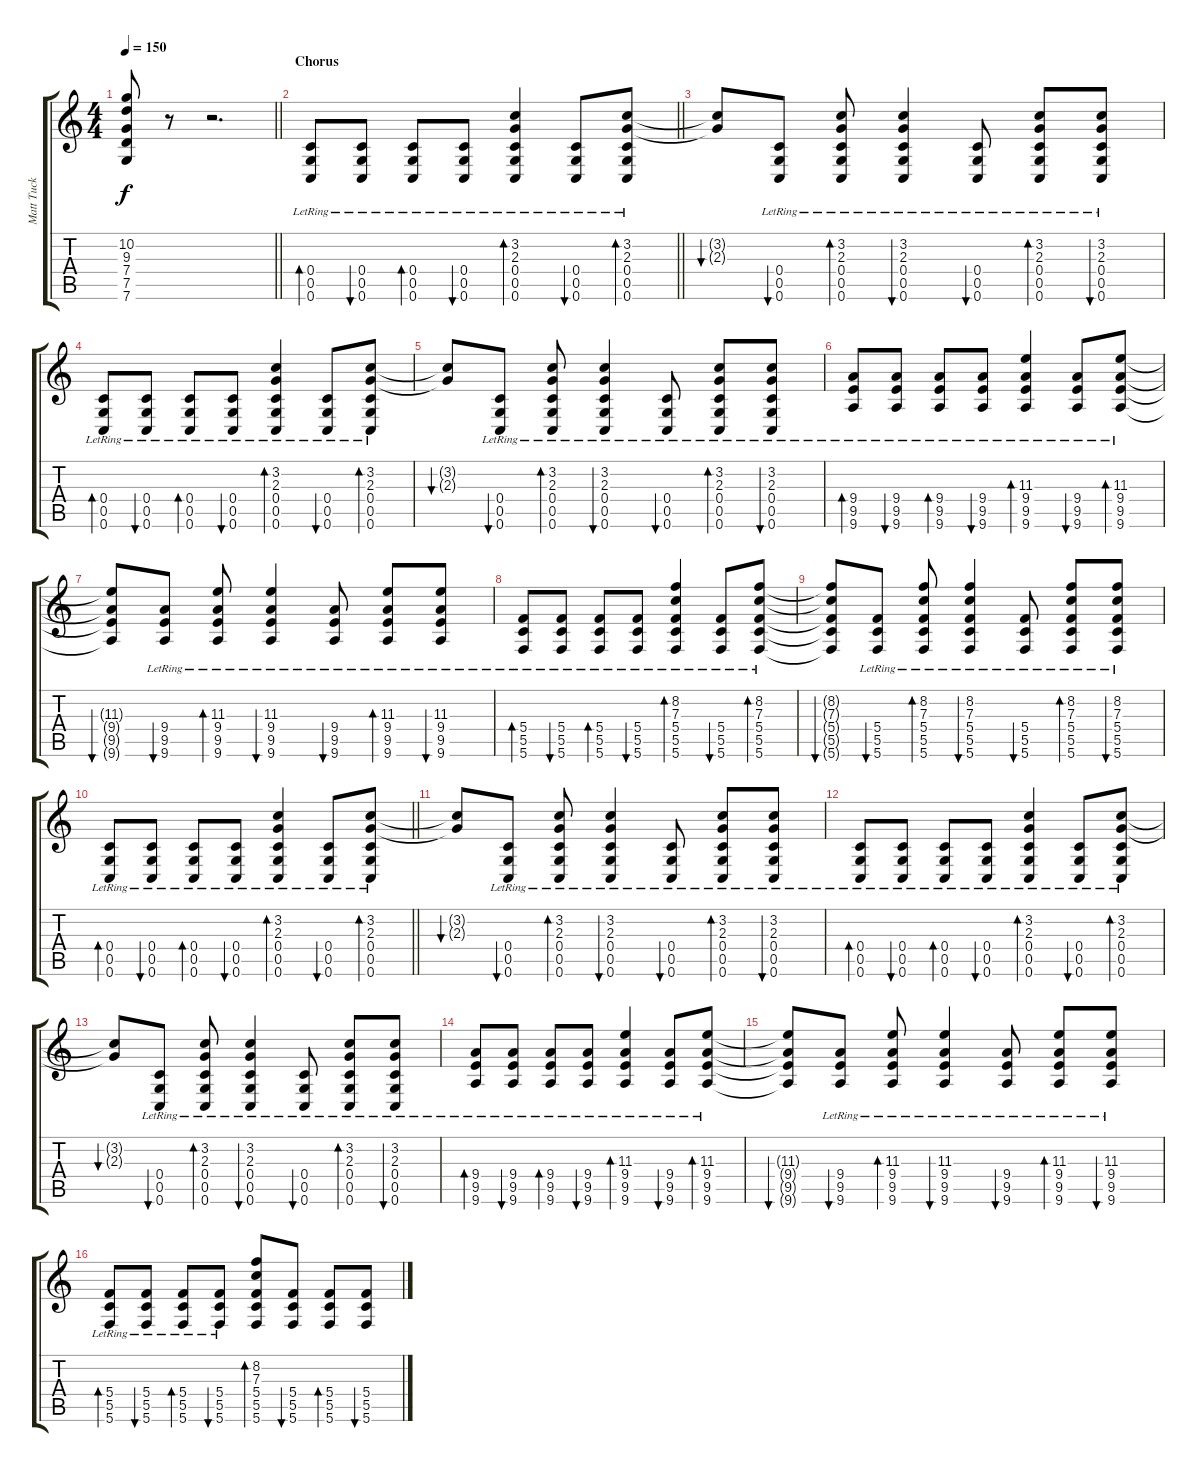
\track ("Matt Tuck" "Matt Tuck") {instrument acousticguitarsteel}
\staff {score tabs}
\tuning (D4 A3 F3 C3 G2 C2) {hide}
\ts (4 4)
\tempo 150
\clef g2
\barLineRight lightlight
\ks c
(10.2 9.3 7.4 7.5 7.6).8{dy f} r.8 r.2{d} |
\section ("" "Chorus")
\barLineRight lightlight
(0.4{lr} 0.5{lr} 0.6{lr}).8{bd 60} (0.4{lr} 0.5{lr} 0.6{lr}).8{bu 60} (0.4{lr} 0.5{lr} 0.6{lr}).8{bd 60} (0.4{lr} 0.5{lr} 0.6{lr}).8{bu 60} (3.2{lr} 2.3{lr} 0.4{lr} 0.5{lr} 0.6{lr}).4{bd 60} (0.4{lr} 0.5{lr} 0.6{lr}).8{bu 60} (3.2{lr} 2.3{lr} 0.4{lr} 0.5{lr} 0.6{lr}).8{bd 60} |
\section ("" "")
(3.2{t} 2.3{t}).8{bu 60} (0.4{lr} 0.5{lr} 0.6{lr}).8{bu 60} (3.2{lr} 2.3{lr} 0.4{lr} 0.5{lr} 0.6{lr}).8{bd 60} (3.2{lr} 2.3{lr} 0.4{lr} 0.5{lr} 0.6{lr}).4{bu 60} (0.4{lr} 0.5{lr} 0.6{lr}).8{bu 60} (3.2{lr} 2.3{lr} 0.4{lr} 0.5{lr} 0.6{lr}).8{bd 60} (3.2{lr} 2.3{lr} 0.4{lr} 0.5{lr} 0.6{lr}).8{bu 60} |
(0.4{lr} 0.5{lr} 0.6{lr}).8{bd 60} (0.4{lr} 0.5{lr} 0.6{lr}).8{bu 60} (0.4{lr} 0.5{lr} 0.6{lr}).8{bd 60} (0.4{lr} 0.5{lr} 0.6{lr}).8{bu 60} (3.2{lr} 2.3{lr} 0.4{lr} 0.5{lr} 0.6{lr}).4{bd 60} (0.4{lr} 0.5{lr} 0.6{lr}).8{bu 60} (3.2{lr} 2.3{lr} 0.4{lr} 0.5{lr} 0.6{lr}).8{bd 60} |
(3.2{t} 2.3{t}).8{bu 60} (0.4{lr} 0.5{lr} 0.6{lr}).8{bu 60} (3.2{lr} 2.3{lr} 0.4{lr} 0.5{lr} 0.6{lr}).8{bd 60} (3.2{lr} 2.3{lr} 0.4{lr} 0.5{lr} 0.6{lr}).4{bu 60} (0.4{lr} 0.5{lr} 0.6{lr}).8{bu 60} (3.2{lr} 2.3{lr} 0.4{lr} 0.5{lr} 0.6{lr}).8{bd 60} (3.2{lr} 2.3{lr} 0.4{lr} 0.5{lr} 0.6{lr}).8{bu 60} |
(9.4{lr} 9.5{lr} 9.6{lr}).8{bd 60} (9.4{lr} 9.5{lr} 9.6{lr}).8{bu 60} (9.4{lr} 9.5{lr} 9.6{lr}).8{bd 60} (9.4{lr} 9.5{lr} 9.6{lr}).8{bu 60} (11.3{lr} 9.4{lr} 9.5{lr} 9.6{lr}).4{bd 60} (9.4{lr} 9.5{lr} 9.6{lr}).8{bu 60} (11.3{lr} 9.4{lr} 9.5{lr} 9.6{lr}).8{bd 60} |
(11.3{t} 9.4{t} 9.5{t} 9.6{t}).8{bu 60} (9.4{lr} 9.5{lr} 9.6{lr}).8{bu 60} (11.3{lr} 9.4{lr} 9.5{lr} 9.6{lr}).8{bd 60} (11.3{lr} 9.4{lr} 9.5{lr} 9.6{lr}).4{bu 60} (9.4{lr} 9.5{lr} 9.6{lr}).8{bu 60} (11.3{lr} 9.4{lr} 9.5{lr} 9.6{lr}).8{bd 60} (11.3{lr} 9.4{lr} 9.5{lr} 9.6{lr}).8{bu 60} |
(5.4{lr} 5.5{lr} 5.6{lr}).8{bd 60} (5.4{lr} 5.5{lr} 5.6{lr}).8{bu 60} (5.4{lr} 5.5{lr} 5.6{lr}).8{bd 60} (5.4{lr} 5.5{lr} 5.6{lr}).8{bu 60} (8.2{lr} 7.3{lr} 5.4{lr} 5.5{lr} 5.6{lr}).4{bd 60} (5.4{lr} 5.5{lr} 5.6{lr}).8{bu 60} (8.2{lr} 7.3{lr} 5.4{lr} 5.5{lr} 5.6{lr}).8{bd 60} |
(8.2{t} 7.3{t} 5.4{t} 5.5{t} 5.6{t}).8{bu 60} (5.4{lr} 5.5{lr} 5.6{lr}).8{bu 60} (8.2{lr} 7.3{lr} 5.4{lr} 5.5{lr} 5.6{lr}).8{bd 60} (8.2{lr} 7.3{lr} 5.4{lr} 5.5{lr} 5.6{lr}).4{bu 60} (5.4{lr} 5.5{lr} 5.6{lr}).8{bu 60} (8.2{lr} 7.3{lr} 5.4{lr} 5.5{lr} 5.6{lr}).8{bd 60} (8.2{lr} 7.3{lr} 5.4{lr} 5.5{lr} 5.6{lr}).8{bu 60} |
\barLineRight lightlight
(0.4{lr} 0.5{lr} 0.6{lr}).8{bd 60} (0.4{lr} 0.5{lr} 0.6{lr}).8{bu 60} (0.4{lr} 0.5{lr} 0.6{lr}).8{bd 60} (0.4{lr} 0.5{lr} 0.6{lr}).8{bu 60} (3.2{lr} 2.3{lr} 0.4{lr} 0.5{lr} 0.6{lr}).4{bd 60} (0.4{lr} 0.5{lr} 0.6{lr}).8{bu 60} (3.2{lr} 2.3{lr} 0.4{lr} 0.5{lr} 0.6{lr}).8{bd 60} |
(3.2{t} 2.3{t}).8{bu 60} (0.4{lr} 0.5{lr} 0.6{lr}).8{bu 60} (3.2{lr} 2.3{lr} 0.4{lr} 0.5{lr} 0.6{lr}).8{bd 60} (3.2{lr} 2.3{lr} 0.4{lr} 0.5{lr} 0.6{lr}).4{bu 60} (0.4{lr} 0.5{lr} 0.6{lr}).8{bu 60} (3.2{lr} 2.3{lr} 0.4{lr} 0.5{lr} 0.6{lr}).8{bd 60} (3.2{lr} 2.3{lr} 0.4{lr} 0.5{lr} 0.6{lr}).8{bu 60} |
(0.4{lr} 0.5{lr} 0.6{lr}).8{bd 60} (0.4{lr} 0.5{lr} 0.6{lr}).8{bu 60} (0.4{lr} 0.5{lr} 0.6{lr}).8{bd 60} (0.4{lr} 0.5{lr} 0.6{lr}).8{bu 60} (3.2{lr} 2.3{lr} 0.4{lr} 0.5{lr} 0.6{lr}).4{bd 60} (0.4{lr} 0.5{lr} 0.6{lr}).8{bu 60} (3.2{lr} 2.3{lr} 0.4{lr} 0.5{lr} 0.6{lr}).8{bd 60} |
(3.2{t} 2.3{t}).8{bu 60} (0.4{lr} 0.5{lr} 0.6{lr}).8{bu 60} (3.2{lr} 2.3{lr} 0.4{lr} 0.5{lr} 0.6{lr}).8{bd 60} (3.2{lr} 2.3{lr} 0.4{lr} 0.5{lr} 0.6{lr}).4{bu 60} (0.4{lr} 0.5{lr} 0.6{lr}).8{bu 60} (3.2{lr} 2.3{lr} 0.4{lr} 0.5{lr} 0.6{lr}).8{bd 60} (3.2{lr} 2.3{lr} 0.4{lr} 0.5{lr} 0.6{lr}).8{bu 60} |
(9.4{lr} 9.5{lr} 9.6{lr}).8{bd 60} (9.4{lr} 9.5{lr} 9.6{lr}).8{bu 60} (9.4{lr} 9.5{lr} 9.6{lr}).8{bd 60} (9.4{lr} 9.5{lr} 9.6{lr}).8{bu 60} (11.3{lr} 9.4{lr} 9.5{lr} 9.6{lr}).4{bd 60} (9.4{lr} 9.5{lr} 9.6{lr}).8{bu 60} (11.3{lr} 9.4{lr} 9.5{lr} 9.6{lr}).8{bd 60} |
(11.3{t} 9.4{t} 9.5{t} 9.6{t}).8{bu 60} (9.4{lr} 9.5{lr} 9.6{lr}).8{bu 60} (11.3{lr} 9.4{lr} 9.5{lr} 9.6{lr}).8{bd 60} (11.3{lr} 9.4{lr} 9.5{lr} 9.6{lr}).4{bu 60} (9.4{lr} 9.5{lr} 9.6{lr}).8{bu 60} (11.3{lr} 9.4{lr} 9.5{lr} 9.6{lr}).8{bd 60} (11.3{lr} 9.4{lr} 9.5{lr} 9.6{lr}).8{bu 60} |
(5.4{lr} 5.5{lr} 5.6{lr}).8{bd 60} (5.4{lr} 5.5{lr} 5.6{lr}).8{bu 60} (5.4{lr} 5.5{lr} 5.6{lr}).8{bd 60} (5.4{lr} 5.5{lr} 5.6{lr}).8{bu 60} (8.2 7.3 5.4 5.5 5.6).8{bd 60} (5.4 5.5 5.6).8{bu 60} (5.4 5.5 5.6).8{bd 60} (5.4 5.5 5.6).8{bu 60}
